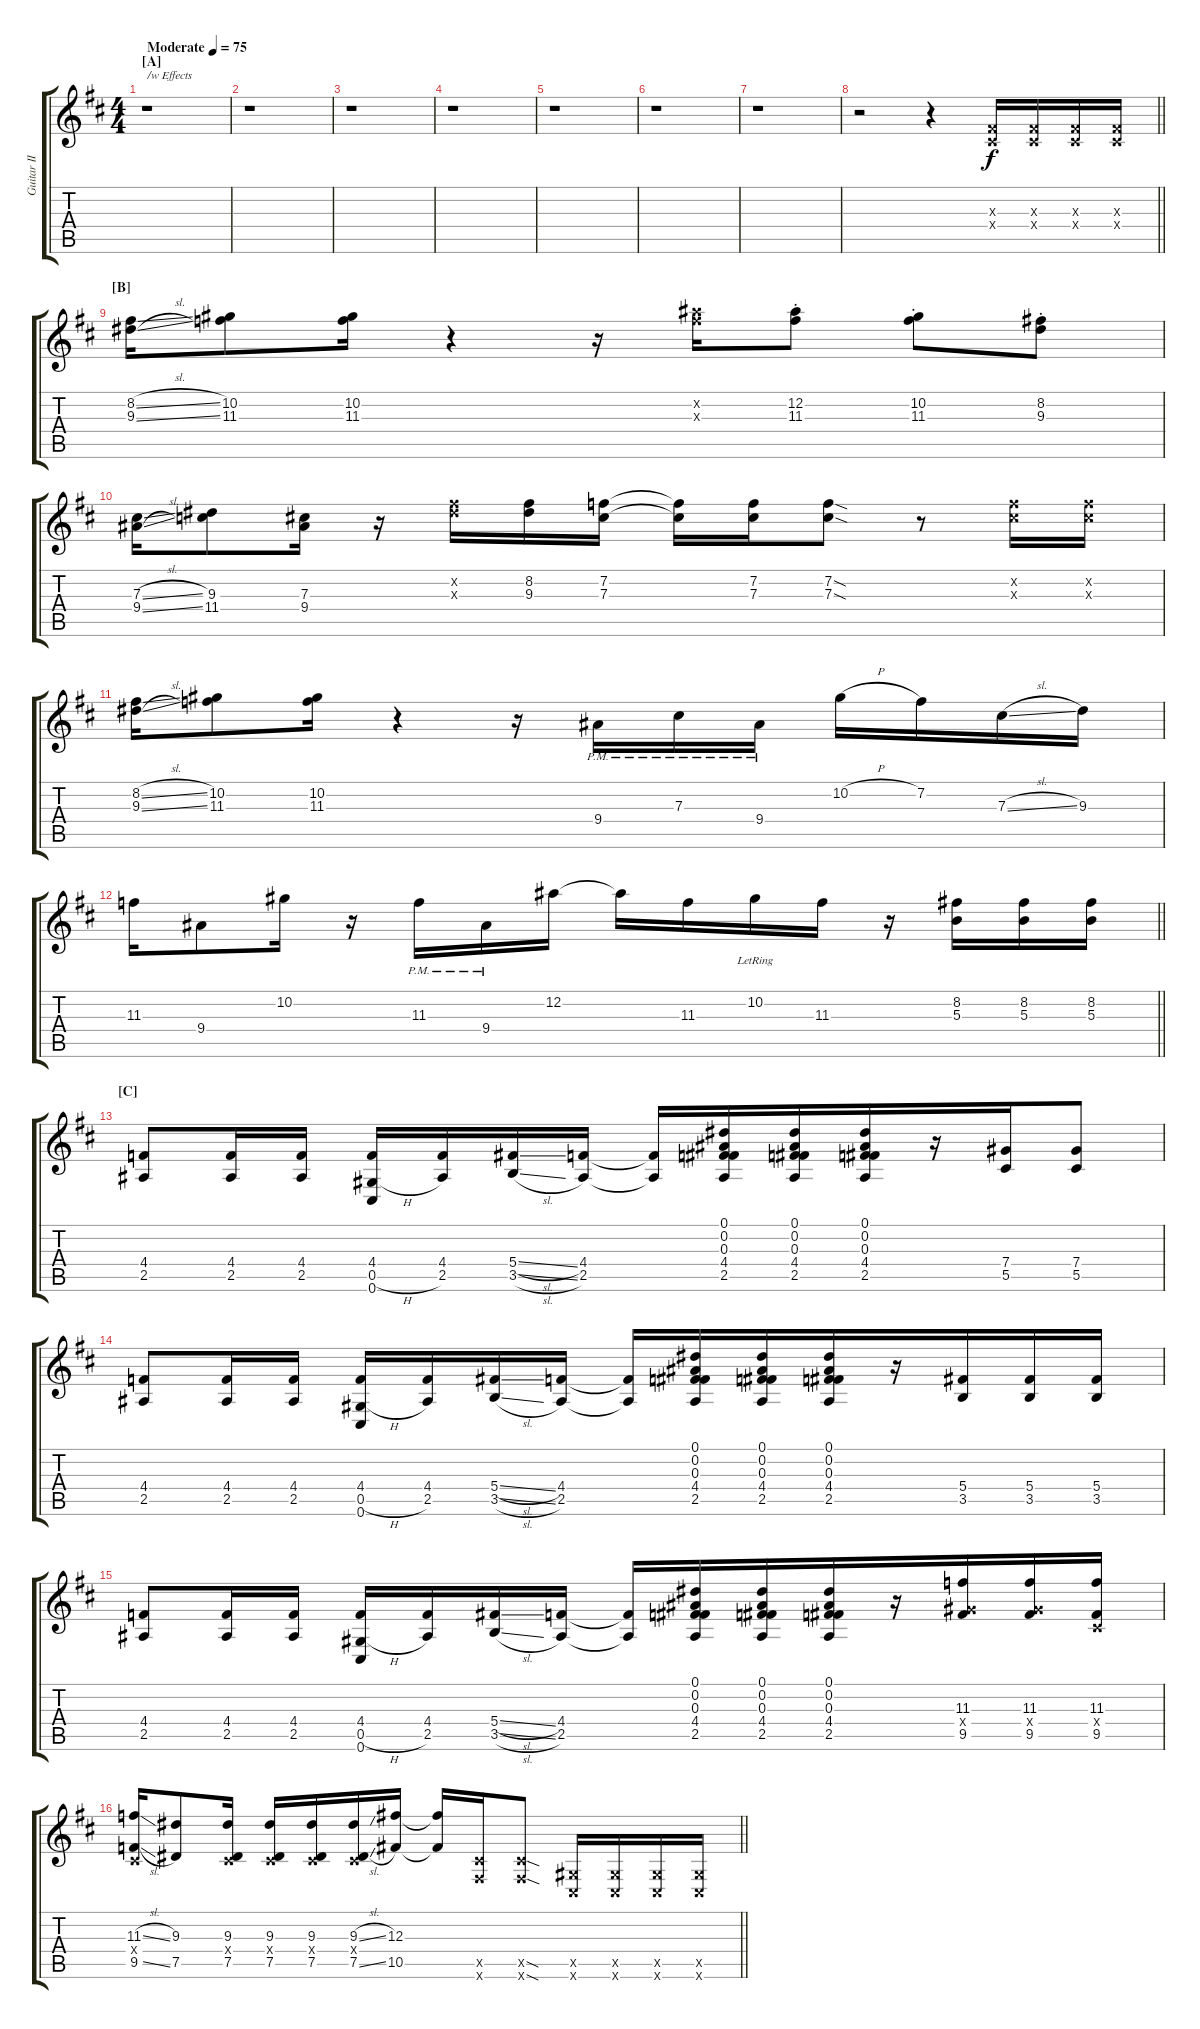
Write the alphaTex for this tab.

\track ("Guitar II" "Guitar II") {instrument overdrivenguitar}
\staff {score tabs}
\tuning (Eb4 Bb3 Gb3 Db3 Ab2 Db2) {hide}
\ts (4 4)
\section ("" "[A]")
\tempo (75 "Moderate")
\clef g2
\ks d
r.1{txt "/w Effects" dy f instrument overdrivenguitar} |
\ks bminor
r.1 |
r.1 |
r.1 |
\ks d
r.1 |
\ks bminor
r.1 |
r.1 |
\barLineRight lightlight
r.2 r.4 (0.3{x} 0.4{x}).16 (0.3{x} 0.4{x}).16 (0.3{x} 0.4{x}).16 (0.3{x} 0.4{x}).16 |
\section ("" "[B]")
(8.2{sl} 9.3{sl}).16 (10.2 11.3).8 (10.2 11.3).16 r.4 r.16 (12.2{x} 11.3{x}).16 (12.2{st} 11.3{st}).8 (10.2{st} 11.3{st}).8 (8.2{st} 9.3{st}).8 |
(7.3{sl} 9.4{sl}).16 (9.3 11.4).8 (7.3 9.4).16 r.16 (8.2{x} 9.3{x}).16 (8.2 9.3).16 (7.2 7.3).16 (7.2{t} 7.3{t}).16 (7.2 7.3).16 (7.2{sod} 7.3{sod}).8 r.8{beam merge} (7.2{x} 7.3{x}).16 (7.2{x} 7.3{x}).16 |
(8.2{sl} 9.3{sl}).16 (10.2 11.3).8 (10.2 11.3).16 r.4 r.16 9.4{pm}.16 7.3{pm}.16 9.4{pm}.16 10.2{h}.16 7.2.16 7.3{sl}.16 9.3.16 |
\barLineRight lightlight
11.3.16 9.4.8 10.2.16 r.16 11.3{pm}.16 9.4{pm}.16 12.2.16 12.2{t}.16 11.3.16 10.2{lr}.16 11.3.16 r.16 (8.2 5.3).16 (8.2 5.3).16 (8.2 5.3).16 |
\section ("" "[C]")
\ks d
(4.4 2.5).8{beam merge} (4.4 2.5).16 (4.4 2.5).16 (4.4 0.5{h} 0.6).16 (4.4 2.5).16 (5.4{sl} 3.5{sl}).16 (4.4 2.5).16 (4.4{t} 2.5{t}).16 (0.1 0.2 0.3 4.4 2.5).16 (0.1 0.2 0.3 4.4 2.5).16 (0.1 0.2 0.3 4.4 2.5).16{beam merge} r.16 (7.4 5.5).16 (7.4 5.5).8 |
\ks bminor
(4.4 2.5).8{beam merge} (4.4 2.5).16 (4.4 2.5).16 (4.4 0.5{h} 0.6).16 (4.4 2.5).16 (5.4{sl} 3.5{sl}).16 (4.4 2.5).16 (4.4{t} 2.5{t}).16 (0.1 0.2 0.3 4.4 2.5).16 (0.1 0.2 0.3 4.4 2.5).16 (0.1 0.2 0.3 4.4 2.5).16{beam merge} r.16 (5.4 3.5).16 (5.4 3.5).16 (5.4 3.5).16 |
(4.4 2.5).8{beam merge} (4.4 2.5).16 (4.4 2.5).16 (4.4 0.5{h} 0.6).16 (4.4 2.5).16 (5.4{sl} 3.5{sl}).16 (4.4 2.5).16 (4.4{t} 2.5{t}).16 (0.1 0.2 0.3 4.4 2.5).16 (0.1 0.2 0.3 4.4 2.5).16 (0.1 0.2 0.3 4.4 2.5).16{beam merge} r.16 (11.3 7.4{x} 9.5).16 (11.3 7.4{x} 9.5).16 (11.3 0.4{x} 9.5).16 |
\barLineRight lightlight
(11.3{sl} 0.4{x} 9.5{sl}).16 (9.3 7.5).8 (9.3 0.4{x} 7.5).16 (9.3 0.4{x} 7.5).16 (9.3 0.4{x} 7.5).16 (9.3{sl} 0.4{x} 7.5{sl}).16 (12.3 10.5).16 (12.3{t} 10.5{t}).16 (5.5{x} 5.6{x}).16 (5.5{sod x} 5.6{sod x}).8 (0.5{x} 0.6{x}).16 (0.5{x} 0.6{x}).16 (0.5{x} 0.6{x}).16 (0.5{x} 0.6{x}).16
